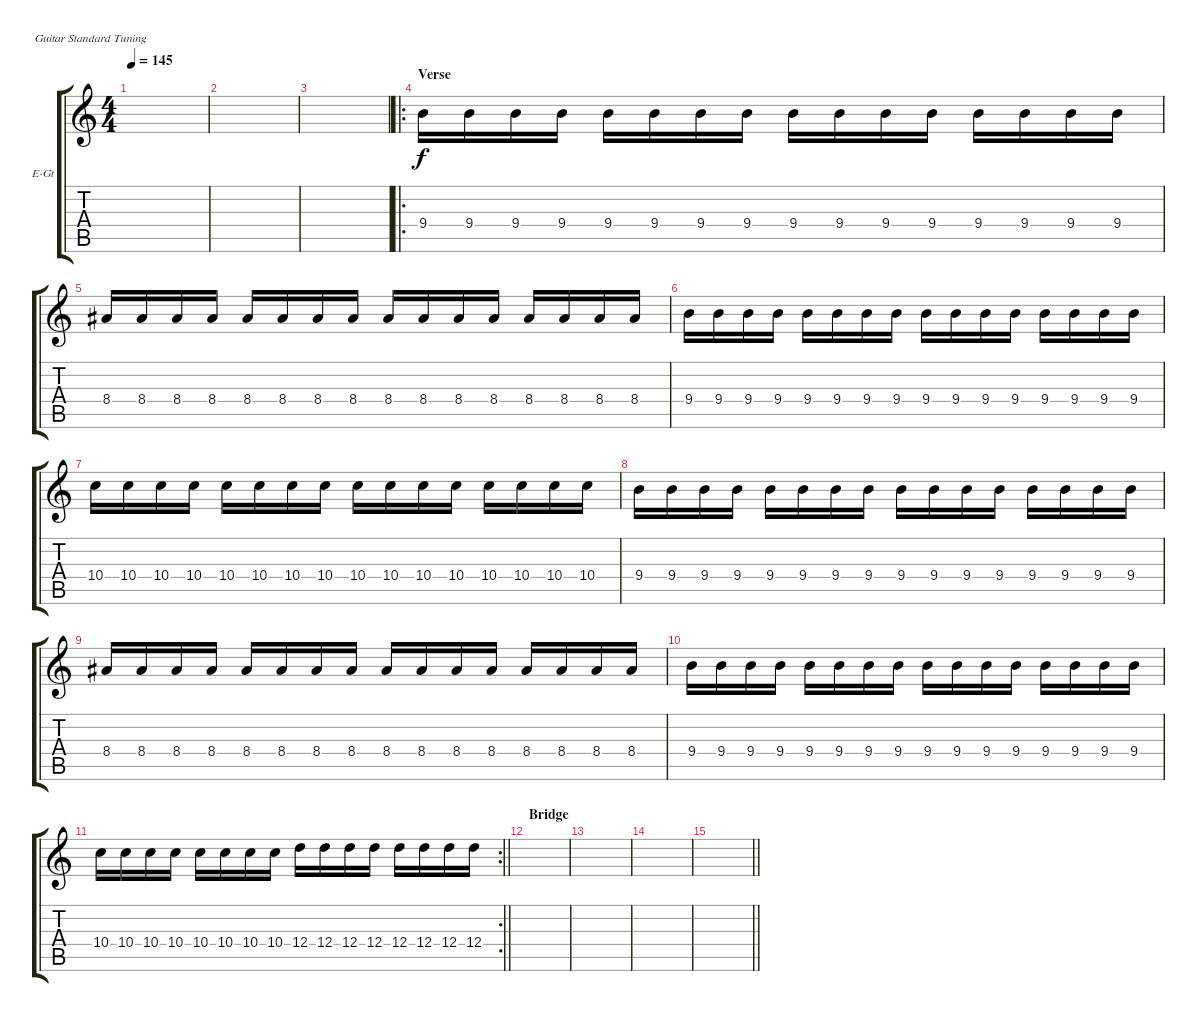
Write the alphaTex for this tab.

\defaultSystemsLayout 4
\bracketExtendMode groupsimilarinstruments
\firstSystemTrackNameOrientation horizontal
\otherSystemsTrackNameOrientation horizontal
\track ("Electric Guitar" "E-Gt") {instrument distortionguitar}
\staff {score tabs}
\tuning (E4 B3 G3 D3 A2 E2)
\ts (4 4)
\tempo 145
\clef g2
\scale
0.333333
\ks c
|
\scale
0.333333 |
\scale
0.333333 |
\ro
\section ("" "Verse")
\scale
0.333333 9.4.16 9.4.16 9.4.16 9.4.16 9.4.16 9.4.16 9.4.16 9.4.16 9.4.16 9.4.16 9.4.16 9.4.16 9.4.16 9.4.16 9.4.16 9.4.16 |
\scale
0.333333 8.4.16 8.4.16 8.4.16 8.4.16 8.4.16 8.4.16 8.4.16 8.4.16 8.4.16 8.4.16 8.4.16 8.4.16 8.4.16 8.4.16 8.4.16 8.4.16 |
\scale
0.333333 9.4.16 9.4.16 9.4.16 9.4.16 9.4.16 9.4.16 9.4.16 9.4.16 9.4.16 9.4.16 9.4.16 9.4.16 9.4.16 9.4.16 9.4.16 9.4.16 |
\scale
0.333333 10.4.16 10.4.16 10.4.16 10.4.16 10.4.16 10.4.16 10.4.16 10.4.16 10.4.16 10.4.16 10.4.16 10.4.16 10.4.16 10.4.16 10.4.16 10.4.16 |
\scale
0.333333 9.4.16 9.4.16 9.4.16 9.4.16 9.4.16 9.4.16 9.4.16 9.4.16 9.4.16 9.4.16 9.4.16 9.4.16 9.4.16 9.4.16 9.4.16 9.4.16 |
\scale
0.333333 8.4.16 8.4.16 8.4.16 8.4.16 8.4.16 8.4.16 8.4.16 8.4.16 8.4.16 8.4.16 8.4.16 8.4.16 8.4.16 8.4.16 8.4.16 8.4.16 |
\scale
0.333333 9.4.16 9.4.16 9.4.16 9.4.16 9.4.16 9.4.16 9.4.16 9.4.16 9.4.16 9.4.16 9.4.16 9.4.16 9.4.16 9.4.16 9.4.16 9.4.16 |
\rc 2
\scale
0.333333
\barLineRight lightlight
10.4.16 10.4.16 10.4.16 10.4.16 10.4.16 10.4.16 10.4.16 10.4.16 12.4.16 12.4.16 12.4.16 12.4.16 12.4.16 12.4.16 12.4.16 12.4.16 |
\section ("" "Bridge")
\scale
0.333333 |
\scale
0.333333 |
\scale
0.333333 |
\scale
0.333333
\barLineRight lightlight
|
\scale
0.333333
